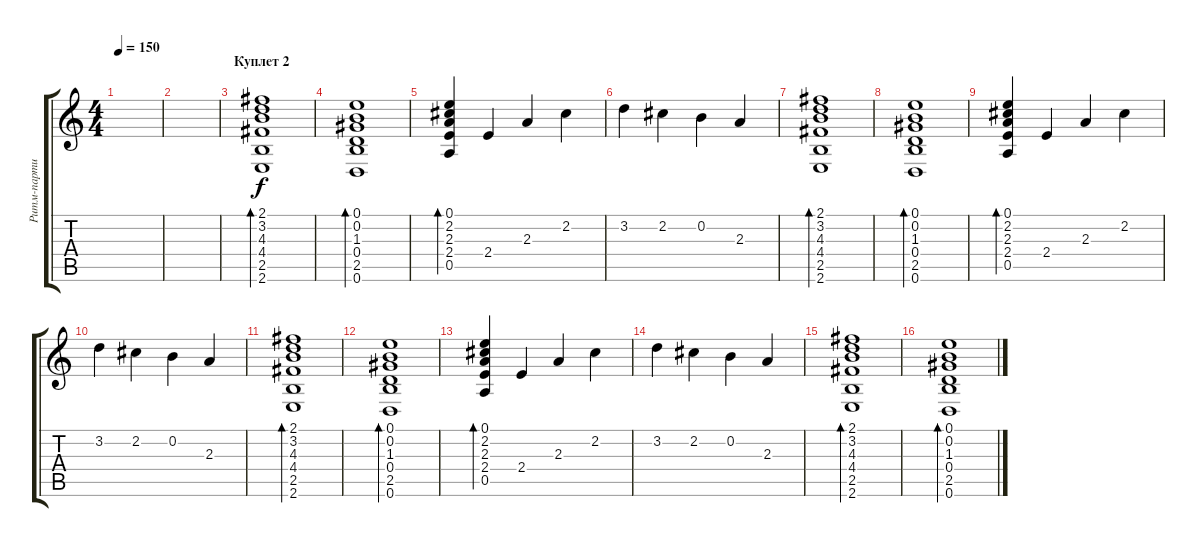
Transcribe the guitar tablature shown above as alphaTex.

\track ("Ритм-партия" "Ритм-парти") {instrument acousticguitarsteel}
\staff {score tabs}
\tuning (E4 B3 G3 D3 A2 D2) {hide}
\ts (4 4)
\tempo 150
\clef g2
\ks c
|
|
\section ("" "Куплет 2")
(2.1 3.2 4.3 4.4 2.5 2.6).1{bd 60} |
(0.1 0.2 1.3 0.4 2.5 0.6).1{bd 60} |
(0.1 2.2 2.3 2.4 0.5).4{bd 60} 2.4.4 2.3.4 2.2.4 |
3.2.4 2.2.4 0.2.4 2.3.4 |
(2.1 3.2 4.3 4.4 2.5 2.6).1{bd 60} |
(0.1 0.2 1.3 0.4 2.5 0.6).1{bd 60} |
(0.1 2.2 2.3 2.4 0.5).4{bd 60} 2.4.4 2.3.4 2.2.4 |
3.2.4 2.2.4 0.2.4 2.3.4 |
(2.1 3.2 4.3 4.4 2.5 2.6).1{bd 60} |
(0.1 0.2 1.3 0.4 2.5 0.6).1{bd 60} |
(0.1 2.2 2.3 2.4 0.5).4{bd 60} 2.4.4 2.3.4 2.2.4 |
3.2.4 2.2.4 0.2.4 2.3.4 |
(2.1 3.2 4.3 4.4 2.5 2.6).1{bd 60} |
(0.1 0.2 1.3 0.4 2.5 0.6).1{bd 60}
